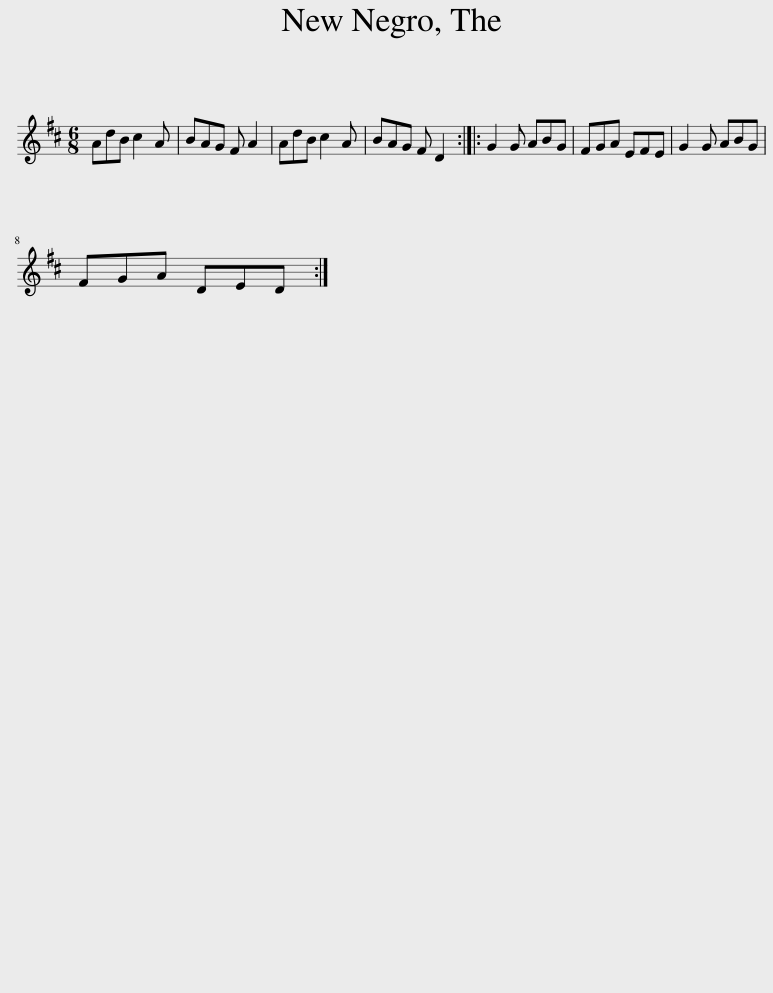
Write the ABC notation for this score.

X:1
L:1/8
M:6/8
I:linebreak $
K:D
V:1 treble
V:1
 AdB c2 A | BAG F A2 | AdB c2 A | BAG F D2 :: G2 G ABG | %5
 FGA EFE | G2 G ABG |$ FGA DED :| %8
